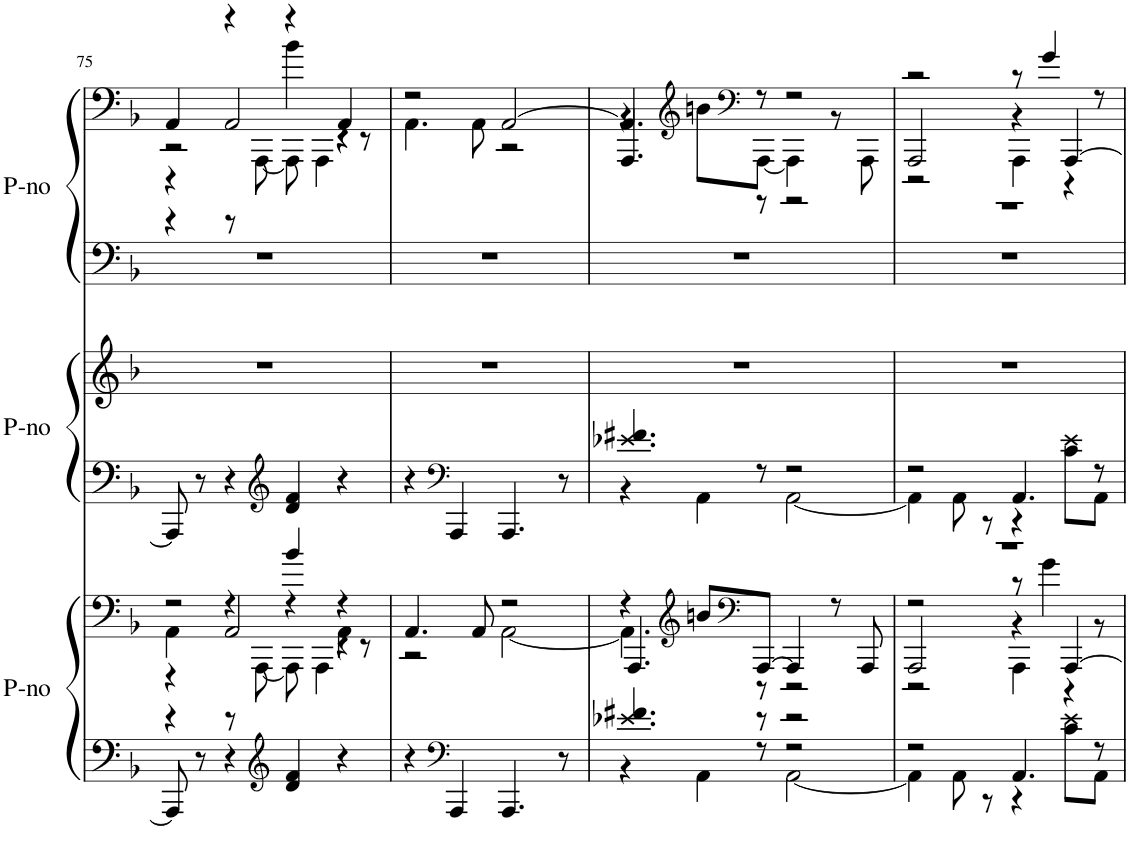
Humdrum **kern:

**kern	**kern	**kern	**kern	**kern	**kern
*part3	*part3	*part2	*part2	*part1	*part1
*staff6	*staff5	*staff4	*staff3	*staff2	*staff1
*I"Piano	*	*I"Piano	*	*I"Piano	*
*I'P-no	*	*I'P-no	*	*I'P-no	*
!!LO:PB:g=z
*clefF4	*clefF4	*clefF4	*clefG2	*clefF4	*clefF4
*	*	*Trd4c7	*Trd4c7	*	*
*k[b-]	*k[b-]	*k[b-]	*k[b-]	*k[b-]	*k[b-]
*M4/4	*M4/4	*M4/4	*M4/4	*M4/4	*M4/4
=75	=75	=75	=75	=75	=75
*	*^	*	*	*	*^
*	*	*^	*	*	*	*	*^
*	*	*	*^	*	*	*	*	*	*^
8AAA/]	2r	4AA\	4r	4r	8AAA/]	1r	1r	4AA/	2r	4r	4r
8r	.	.	.	.	8r	.	.	.	.	.	.
4r	.	4r	2AA/	8r	4r	.	.	4r	.	2AA/	8r
.	.	.	.	[8AAA\	.	.	.	.	.	.	[8AAA\
*clefG2	*	*	*	*	*clefG2	*	*	*	*	*	*
4d/ 4f/	4b-/	4r	.	8AAA\]	4d/ 4f/	.	.	4r	4b-\	.	8AAA\]
.	.	.	.	4AAA\	.	.	.	.	.	.	4AAA\
4r	4r	4AA\	4r	.	4r	.	.	4AA/	4r	4r	.
.	.	.	.	8r	.	.	.	.	.	.	8r
*	*	*v	*v	*v	*	*	*	*	*v	*v	*v
=76	=76	=76	=76	=76	=76	=76	=76
4r	4.AA/	2r	4r	1r	1r	2r	4.AA\
*clefF4	*	*	*clefF4	*	*	*	*
4AAA/	.	.	4AAA/	.	.	.	.
.	8AA/	.	.	.	.	.	8AA\
4.AAA/	2r	[2AA\	4.AAA/	.	.	[2AA/	2r
8r	.	.	8r	.	.	.	.
=77	=77	=77	=77	=77	=77	=77	=77
*^	*	*^	*^	*	*	*	*^
4.e-X/ 4.f#X/	4r	4r	4.AA\]	4.AAA/	4.e-X/ 4.f#X/	4r	1r	1r	4.AA/]	4r	4.AAA/
*	*	*clefG2	*	*	*	*	*	*	*clefG2	*	*
.	4AA\	8bn/L	.	.	.	4AA\	.	.	.	8bn\L	.
*	*	*clefF4	*	*	*	*	*	*	*clefF4	*	*
8r	.	[8AAA/J	8r	8r	8r	.	.	.	8r	[8AAA\J	8r
2r	[2AA\	4AAA/]	2r	2r	2r	[2AA\	.	.	2r	4AAA\]	2r
.	.	8r	.	.	.	.	.	.	.	8r	.
.	.	8AAA/	.	.	.	.	.	.	.	8AAA\	.
=78	=78	=78	=78	=78	=78	=78	=78	=78	=78	=78	=78
*	*	*	*	*^	*	*	*	*	*	*	*^
2r	4AA\]	1r	2r	2AAA/	2r	2r	4AA\]	1r	1r	2r	1r	2AAA/	2r
.	8AA\	.	.	.	.	.	8AA\	.	.	.	.	.	.
.	8r	.	.	.	.	.	8r	.	.	.	.	.	.
4.AA/	4r	.	8r	4r	4AAA\	4.AA/	4r	.	.	8r	.	4r	4AAA\
.	.	.	4g\	.	.	.	.	.	.	4g/	.	.	.
.	8c\ 8e\L	.	.	[4AAA/	4r	.	8c\ 8e\L	.	.	.	.	[4AAA/	4r
8r	8AA\J	.	8r	.	.	8r	8AA\J	.	.	8r	.	.	.
*v	*v	*	*	*	*	*v	*v	*	*	*v	*v	*v	*v
*	*v	*v	*v	*v	*	*	*	*
=	=	=	=	=	=
*-	*-	*-	*-	*-	*-
